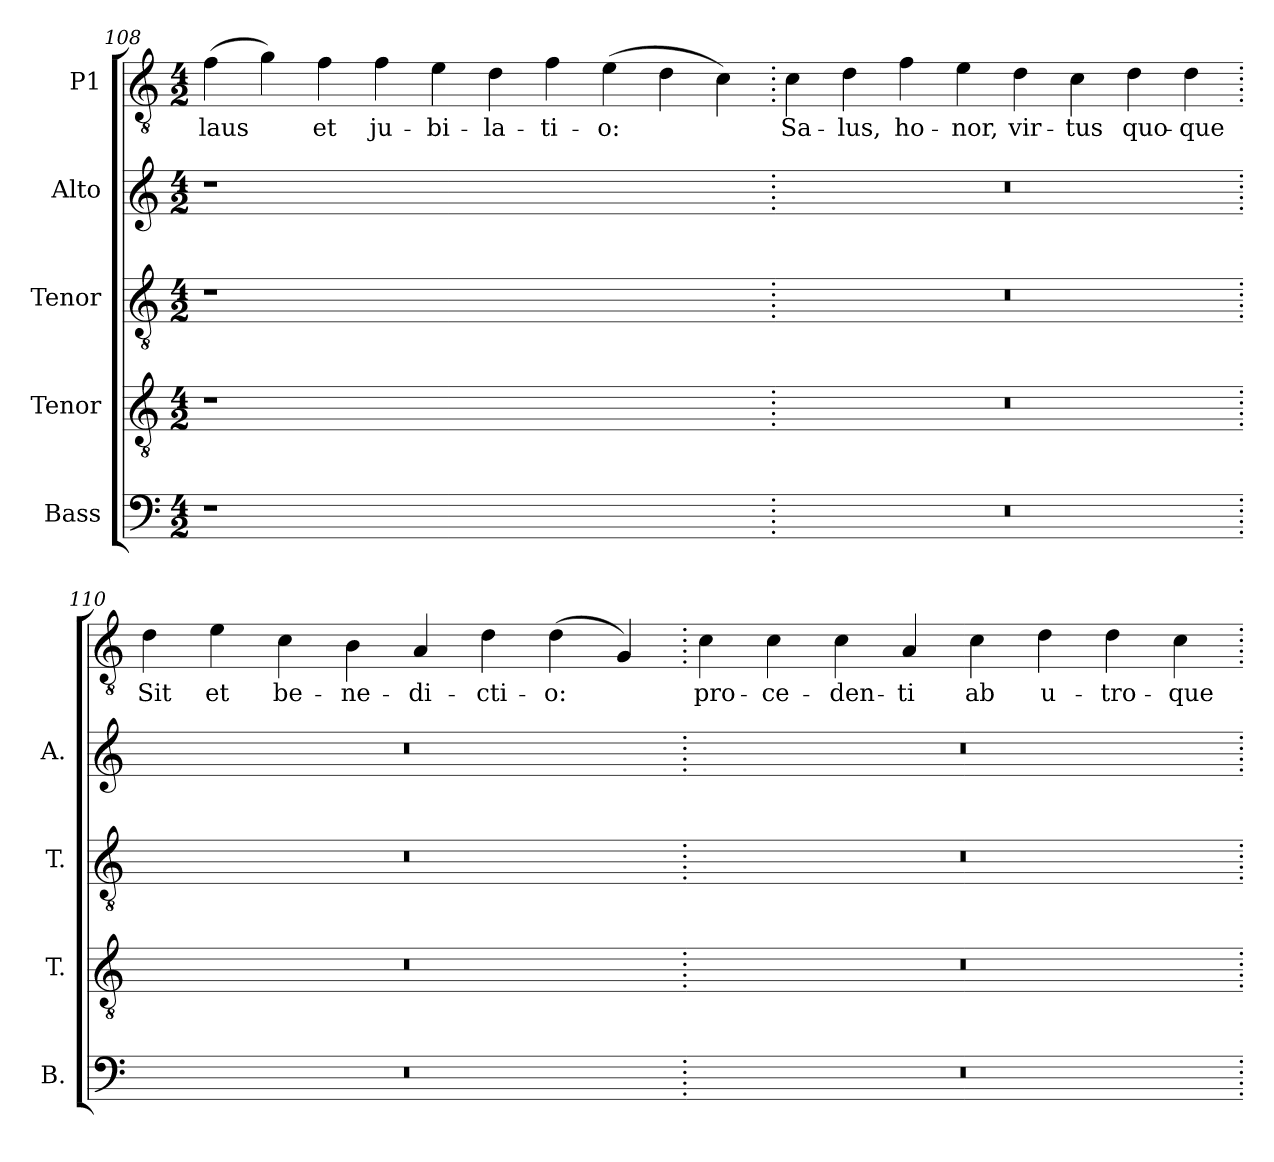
**kern	**kern	**kern	**kern	**kern	**text
*part5	*part4	*part3	*part2	*part1	*part1
*staff5	*staff4	*staff3	*staff2	*staff1	*staff1
*I"Bass	*I"Tenor	*I"Tenor	*I"Alto	*I"P1	*
*I'B.	*I'T.	*I'T.	*I'A.	*	*
*clefF4	*clefGv2	*clefGv2	*clefG2	*clefGv2	*
*	*ITrd7c12	*ITrd7c12	*	*ITrd7c12	*
*k[]	*k[]	*k[]	*k[]	*k[]	*
*C:	*C:	*C:	*C:	*C:	*
*M4/2	*M4/2	*M4/2	*M4/2	*M4/2	*
=108	=108	=108	=108	=108	=108
!LO:N:vis=1	!LO:N:vis=1	!LO:N:vis=1	!LO:N:vis=1	!	!
!	!	!	!	!	!LO:LY:b:color=#000000
0r	0r	0r	0r	(4Fi\	laus
.	.	.	.	4Gi\)	.
!	!	!	!	!	!LO:LY:b:color=#000000
.	.	.	.	4Fi\	et
!	!	!	!	!	!LO:LY:b:color=#000000
.	.	.	.	4Fi\	ju-
!	!	!	!	!	!LO:LY:b:color=#000000
.	.	.	.	4Ei\	-bi-
!	!	!	!	!	!LO:LY:b:color=#000000
.	.	.	.	4Di\	-la-
!	!	!	!	!	!LO:LY:b:color=#000000
.	.	.	.	4Fi\	-ti-
!	!	!	!	!	!LO:LY:b:color=#000000
.	.	.	.	(4Ei\	-o:
2ryy	2ryy	2ryy	2ryy	4Di\	.
.	.	.	.	4Ci\)	.
=109.	=109.	=109.	=109.	=109.	=109.
!LO:N:vis=1	!LO:N:vis=1	!LO:N:vis=1	!LO:N:vis=1	!	!
!	!	!	!	!	!LO:LY:b:color=#000000
0r	0r	0r	0r	4Ci\	Sa-
!	!	!	!	!	!LO:LY:b:color=#000000
.	.	.	.	4Di\	-lus,
!	!	!	!	!	!LO:LY:b:color=#000000
.	.	.	.	4Fi\	ho-
!	!	!	!	!	!LO:LY:b:color=#000000
.	.	.	.	4Ei\	-nor,
!	!	!	!	!	!LO:LY:b:color=#000000
.	.	.	.	4Di\	vir-
!	!	!	!	!	!LO:LY:b:color=#000000
.	.	.	.	4Ci\	-tus
!	!	!	!	!	!LO:LY:b:color=#000000
.	.	.	.	4Di\	quo-
!	!	!	!	!	!LO:LY:b:color=#000000
.	.	.	.	4Di\	-que
!!LO:LB:g=z
=110.	=110.	=110.	=110.	=110.	=110.
!LO:N:vis=1	!LO:N:vis=1	!LO:N:vis=1	!LO:N:vis=1	!	!
!	!	!	!	!	!LO:LY:b:color=#000000
0r	0r	0r	0r	4Di\	Sit
!	!	!	!	!	!LO:LY:b:color=#000000
.	.	.	.	4Ei\	et
!	!	!	!	!	!LO:LY:b:color=#000000
.	.	.	.	4Ci\	be-
!	!	!	!	!	!LO:LY:b:color=#000000
.	.	.	.	4BBi\	-ne-
!	!	!	!	!	!LO:LY:b:color=#000000
.	.	.	.	4AAi/	-di-
!	!	!	!	!	!LO:LY:b:color=#000000
.	.	.	.	4Di\	-cti-
!	!	!	!	!	!LO:LY:b:color=#000000
.	.	.	.	(4Di\	-o:
.	.	.	.	4GGi/)	.
=111.	=111.	=111.	=111.	=111.	=111.
!LO:N:vis=1	!LO:N:vis=1	!LO:N:vis=1	!LO:N:vis=1	!	!
!	!	!	!	!	!LO:LY:b:color=#000000
0r	0r	0r	0r	4Ci\	pro-
!	!	!	!	!	!LO:LY:b:color=#000000
.	.	.	.	4Ci\	-ce-
!	!	!	!	!	!LO:LY:b:color=#000000
.	.	.	.	4Ci\	-den-
!	!	!	!	!	!LO:LY:b:color=#000000
.	.	.	.	4AAi/	-ti
!	!	!	!	!	!LO:LY:b:color=#000000
.	.	.	.	4Ci\	ab
!	!	!	!	!	!LO:LY:b:color=#000000
.	.	.	.	4Di\	u-
!	!	!	!	!	!LO:LY:b:color=#000000
.	.	.	.	4Di\	-tro-
!	!	!	!	!	!LO:LY:b:color=#000000
.	.	.	.	4Ci\	-que
=.	=.	=.	=.	=.	=.
*-	*-	*-	*-	*-	*-
